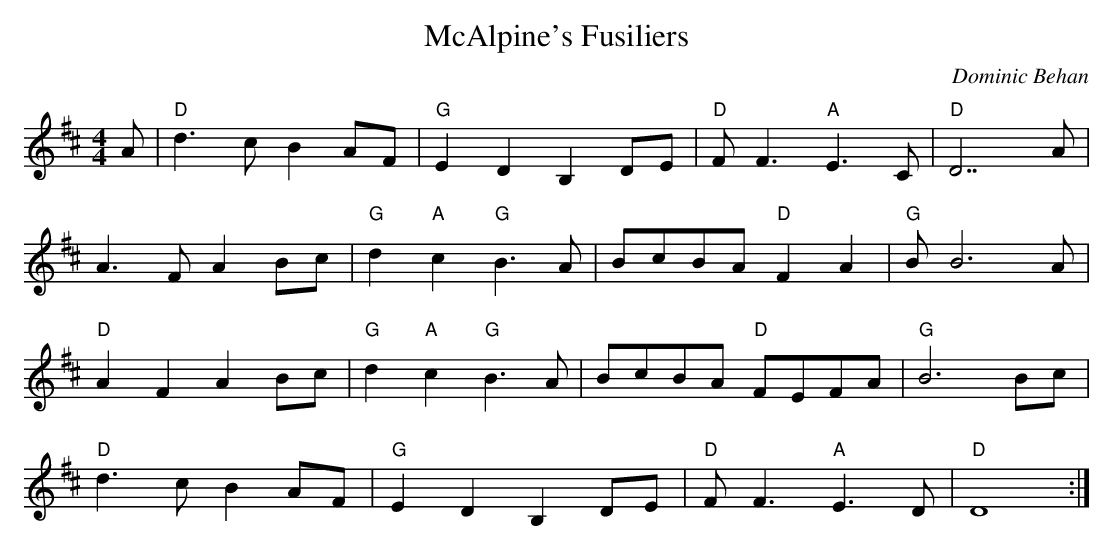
X:1
M:4/4
T: McAlpine's Fusiliers
C: Dominic Behan
L:1/8
K:D
A|"D"d3c B2AF|"G"E2D2 B,2DE|"D"FF3 "A"E3C|"D"D7A|
A3F A2Bc|"G"d2"A"c2 "G"B3A|BcBA "D"F2A2|"G"BB6A|
"D"A2F2 A2Bc|"G"d2"A"c2 "G"B3A|BcBA "D"FEFA|"G"B6Bc|
"D"d3c B2AF|"G"E2D2 B,2DE|"D"FF3 "A"E3D|"D"D8:|
